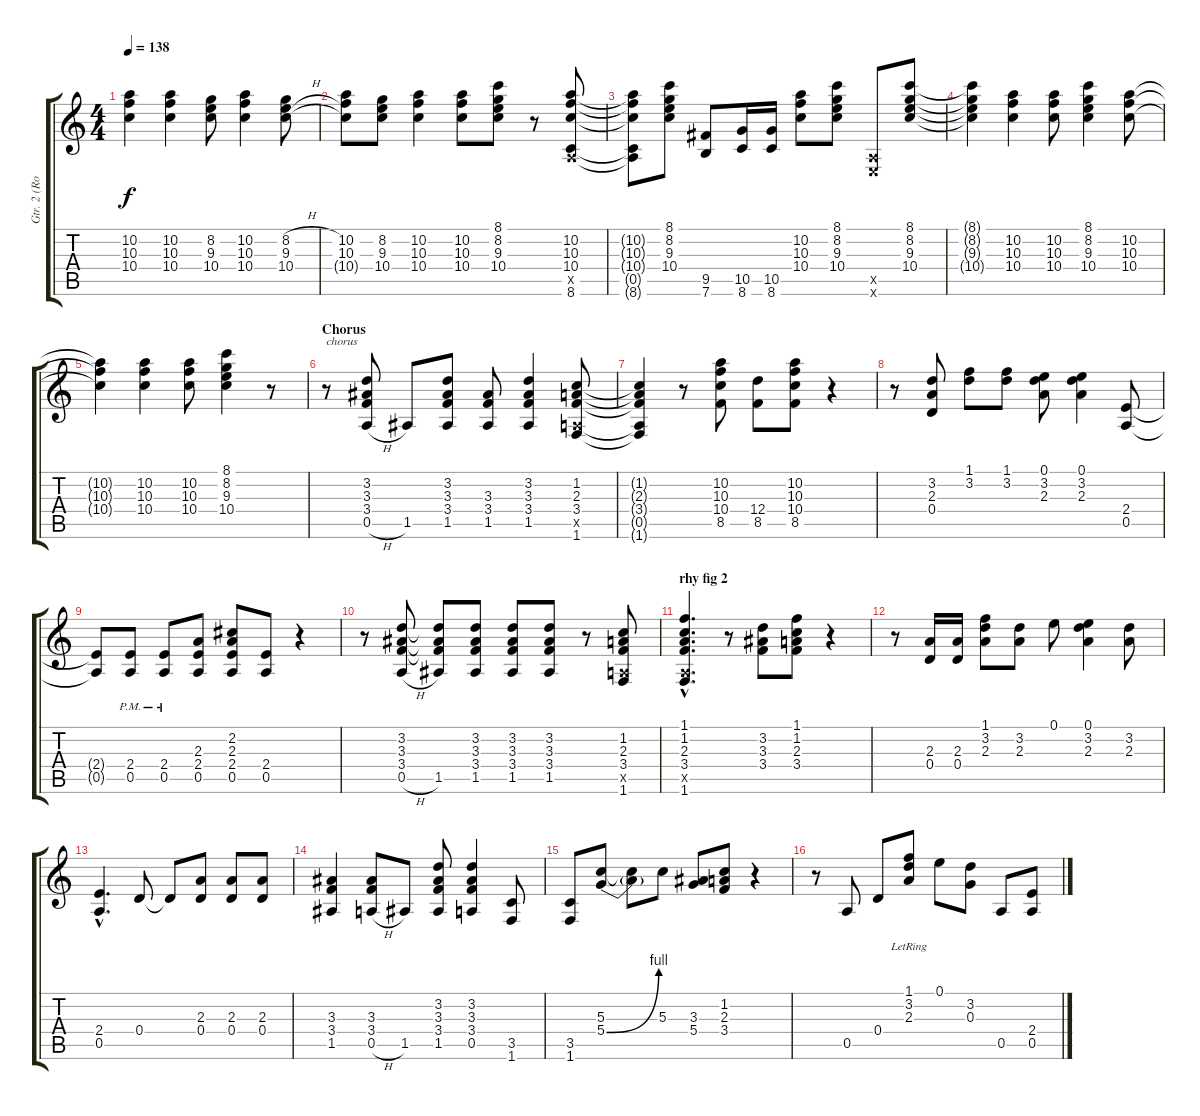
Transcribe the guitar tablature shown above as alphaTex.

\track ("Gtr. 2 (Ronnie B. Good)" "Gtr. 2 (Ro") {instrument overdrivenguitar}
\staff {score tabs}
\tuning (E4 B3 G3 D3 A2 E2) {hide}
\ts (4 4)
\tempo 138
\clef g2
\ks c
(10.2{t} 10.3{t} 10.4{t}).4{dy f} (10.2 10.3 10.4).4 (8.2 9.3 10.4).8 (10.2 10.3 10.4).4 (8.2{h} 9.3{h} 10.4).8 |
(10.2 10.3 10.4{t}).8 (8.2 9.3 10.4).8 (10.2 10.3 10.4).4 (10.2 10.3 10.4).8 (8.1 8.2 9.3 10.4).8 r.8 (10.2 10.3 10.4 0.5{x} 8.6).8 |
(10.2{t} 10.3{t} 10.4{t} 0.5{t} 8.6{t}).8 (8.1 8.2 9.3 10.4).8 (9.5 7.6).8 (10.5 8.6).16 (10.5 8.6).16 (10.2 10.3 10.4).8 (8.1 8.2 9.3 10.4).8 (0.5{x} 0.6{x}).8 (8.1 8.2 9.3 10.4).8 |
(8.1{t} 8.2{t} 9.3{t} 10.4{t}).4 (10.2 10.3 10.4).4 (10.2 10.3 10.4).8 (8.1 8.2 9.3 10.4).4 (10.2 10.3 10.4).8 |
(10.2{t} 10.3{t} 10.4{t}).4 (10.2 10.3 10.4).4 (10.2 10.3 10.4).8 (8.1 8.2 9.3 10.4).4 r.8 |
\section ("" "Chorus")
r.8{txt "chorus"} (3.2 3.3 3.4 0.5{h}).8 1.5.8 (3.2 3.3 3.4 1.5).8 (3.3 3.4 1.5).8 (3.2 3.3 3.4 1.5).4 (1.2 2.3 3.4 0.5{x} 1.6).8 |
(1.2{t} 2.3{t} 3.4{t} 0.5{t} 1.6{t}).4 r.8 (10.2 10.3 10.4 8.5).8 (12.4 8.5).8 (10.2 10.3 10.4 8.5).8 r.4 |
r.8 (3.2 2.3 0.4).8 (1.1 3.2).8 (1.1 3.2).8 (0.1 3.2 2.3).8 (0.1 3.2 2.3).4 (2.4 0.5).8 |
(2.4{t} 0.5{t}).8 (2.4{pm} 0.5{pm}).8 (2.4{pm} 0.5{pm}).8 (2.3 2.4 0.5).8 (2.2 2.3 2.4 0.5).8 (2.4 0.5).8 r.4 |
r.8 (3.2 3.3 3.4 0.5{h}).8 (3.2{t} 3.3{t} 3.4{t} 1.5).8 (3.2 3.3 3.4 1.5).8 (3.2 3.3 3.4 1.5).8 (3.2 3.3 3.4 1.5).8 r.8 (1.2 2.3 3.4 0.5{x} 1.6).8 |
\section ("" "rhy fig 2")
(1.1{hac} 1.2{hac} 2.3{hac} 3.4{hac} 0.5{hac x} 1.6{hac}).4{d} r.8 (3.2 3.3 3.4).8 (1.1 1.2 2.3 3.4).8 r.4 |
r.8 (2.3 0.4).16 (2.3 0.4).16 (1.1 3.2 2.3).8 (3.2 2.3).8 0.1.8 (0.1 3.2 2.3).4 (3.2 2.3).8 |
(2.4{hac} 0.5{hac}).4{d} 0.4.8 0.4{t}.8 (2.3 0.4).8 (2.3 0.4).8 (2.3 0.4).8 |
(3.3 3.4 1.5).4 (3.3 3.4 0.5{h}).8 1.5.8 (3.2 3.3 3.4 1.5).8 (3.2 3.3 3.4 0.5).4 (3.5 1.6).8 |
(3.5 1.6).8 (5.3 5.4{be (bend 0 0 60 4)}).8 (5.3{t} 5.4{t}).8 5.3.8 (3.3 5.4).8 (1.2 2.3 3.4).8 r.4 |
r.8 0.5.8 0.4.8 (1.1{lr} 3.2{lr} 2.3{lr}).8 0.1.8 (3.2 0.3).8 0.5.8 (2.4 0.5).8
